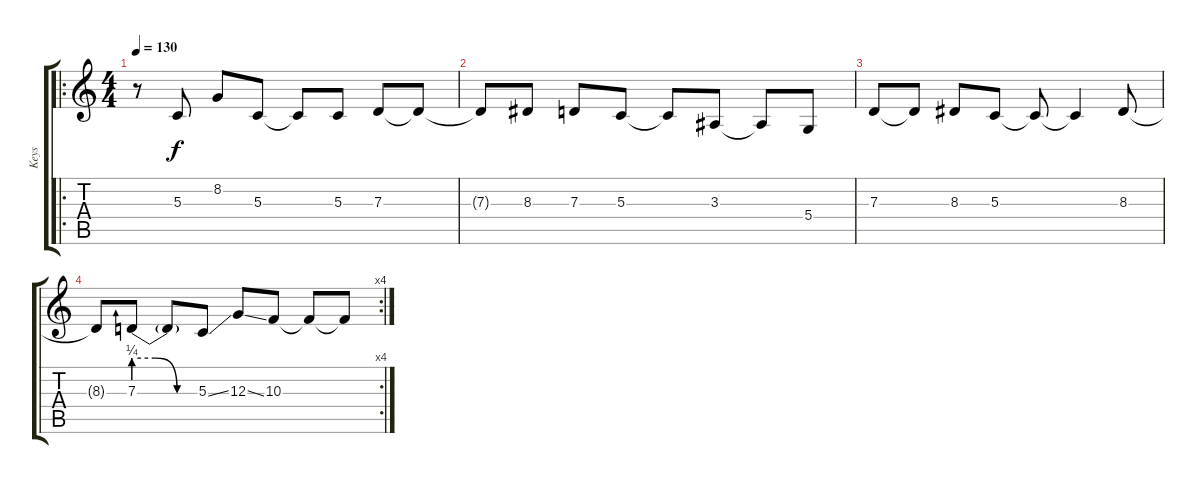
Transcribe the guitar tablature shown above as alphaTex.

\track ("Keys" "Keys") {instrument lead8bassandlead}
\staff {score tabs}
\tuning (E4 B3 G3 D3 A2 E2) {hide}
\ro
\ts (4 4)
\tempo 130
\clef g2
\ks c
r.8{dy f volume 16 balance 8 instrument pad1newage} 5.3.8 8.2.8 5.3.8 5.3{t}.8 5.3.8 7.3.8 7.3{t}.8 |
7.3{t}.8 8.3.8 7.3.8 5.3.8 5.3{t}.8 3.3.8 3.3{t}.8 5.4.8 |
7.3.8 7.3{t}.8 8.3.8 5.3.8 5.3{t}.8 5.3{t}.4 8.3.8 |
\rc 4
8.3{t}.8 7.3{be (custom 0 1 20 1 40 0 60 0)}.8 7.3{t}.8 5.3{ss}.8 12.3{ss}.8 10.3.8 10.3{t}.8 10.3{t}.8
